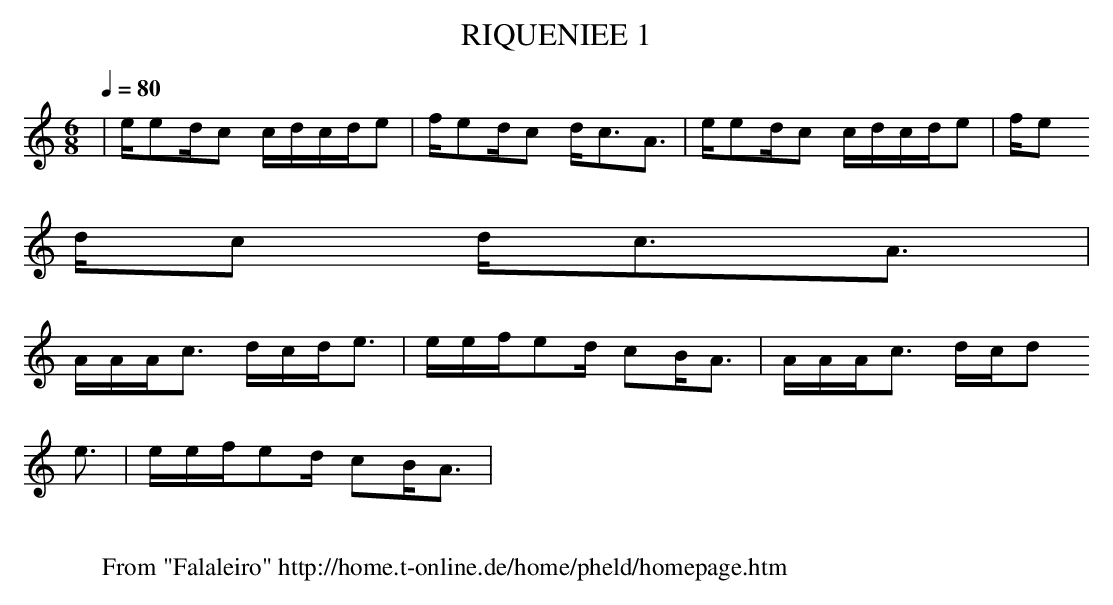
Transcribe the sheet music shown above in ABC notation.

X:1
T:RIQUENIEE 1
M:6/8
L:1/8
Q:1/4=80
K:C
|e/2ed/2c c/2d/2c/2d/2e|f/2ed/2c d/2c3/2A3/2|e/2ed/2c c/2d/2c/2d/2e|f/2e
d/2c d/2c3/2A3/2|
A/2A/2A/2c3/2 d/2c/2d/2e3/2|e/2e/2f/2ed/2 cB/2A3/2|A/2A/2A/2c3/2 d/2c/2d
/2e3/2|e/2e/2f/2ed/2 cB/2A3/2|
W:
W: From "Falaleiro" http://home.t-online.de/home/pheld/homepage.htm
